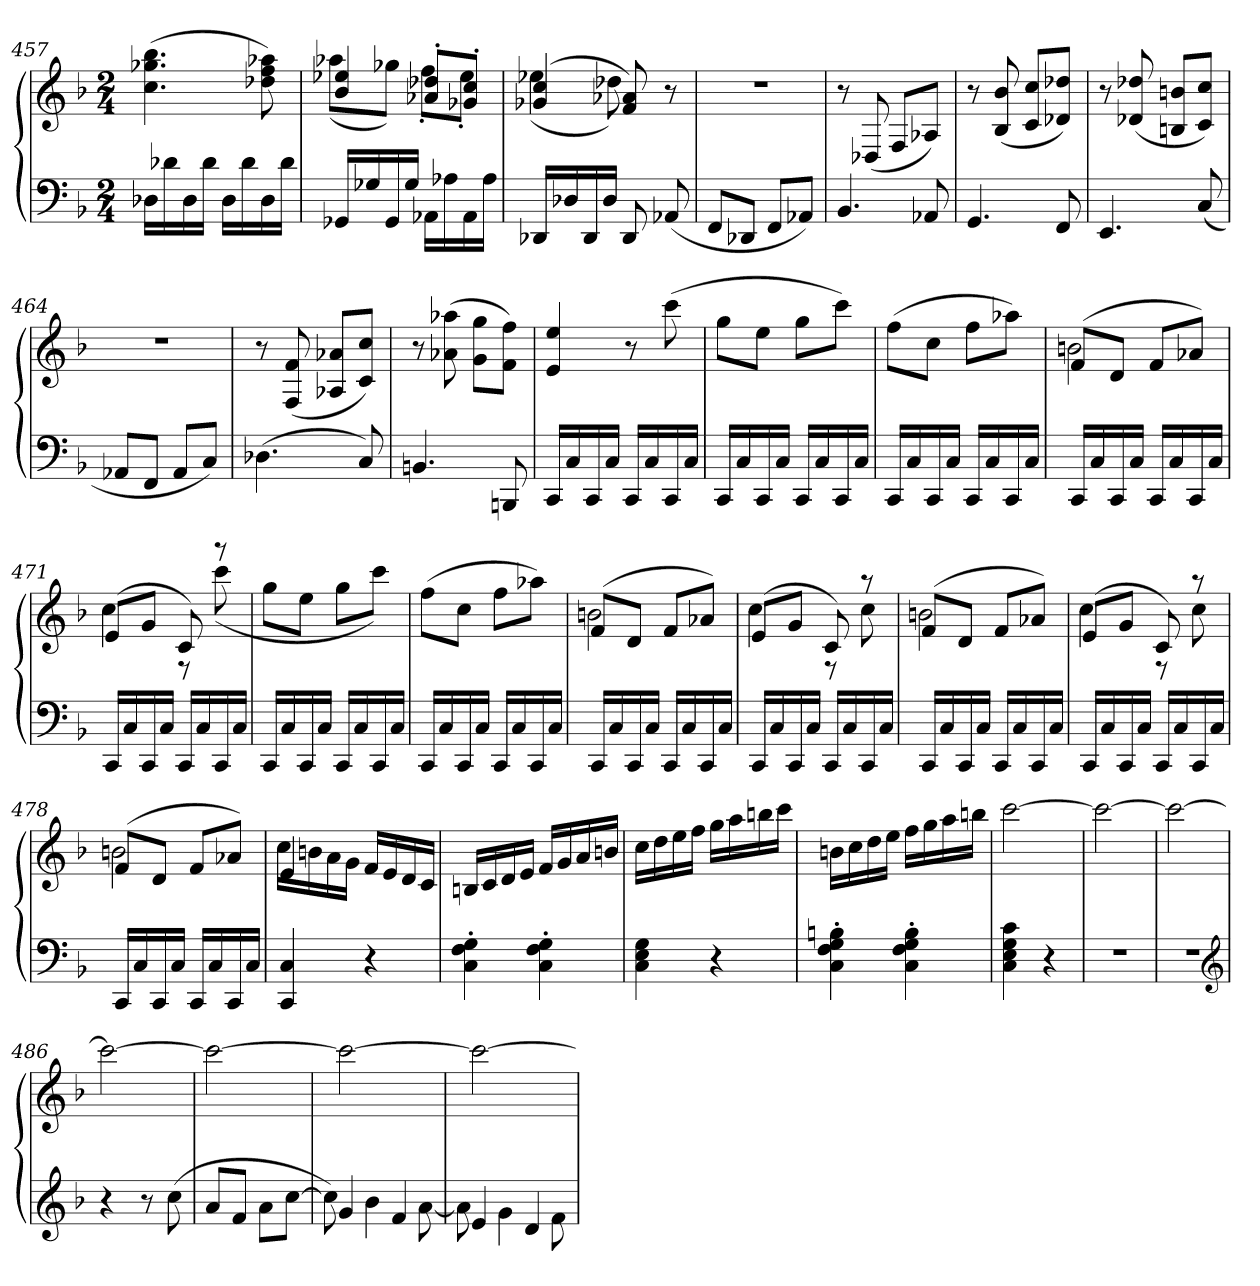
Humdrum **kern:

**kern	**kern
*part1	*part1
*staff2	*staff1
*clefF4	*clefG2
*k[b-]	*k[b-]
*F:	*F:
*M2/4	*M2/4
=457	=457
16D-XLL	(4.cc 4.gg-X 4.bb-
16d-X	.
16D-	.
16d-JJ	.
16D-LL	.
16d-	.
16D-	8dd-X 8ff 8aa-X)
16d-JJ	.
=458	=458
*	*^
16GG-XLL	4b- 4ee-X	(8aa-XL
16G-X	.	.
16GG-	.	8gg-XJ)
16G-JJ	.	.
16AA-XLL	8a-X' 8dd-X'L	8ff'L
16A-X	.	.
16AA-	8g-X' 8cc'J	8ee-'J
16A-JJ	.	.
=459	=459	=459
16DD-XLL	(4g-X 4cc	(4ee-X
16D-X	.	.
16DD-	.	.
16D-JJ	.	.
8DD-	8f 8a-X)	8dd-X)
(8AA-X	8r	8ryy
*	*v	*v
=460	=460
8FFL	2r
8DD-XJ	.
8FFL	.
8AA-XJ)	.
=461	=461
4.BB-	8r
.	(8D-X
.	8FL
8AA-X	8A-XJ)
=462	=462
4.GG	8r
.	(8B- 8b-
.	8c 8ccL
8FF	8d-X 8dd-XJ)
=463	=463
4.EE	8r
.	(8d-X 8dd-X
.	8Bn 8bnL
(8C	8c 8ccJ)
=464	=464
8AA-XL	2r
8FFJ	.
8AA-L	.
8CJ)	.
=465	=465
(4.D-X	8r
.	(8F 8f
.	8A-X 8a-XL
8C)	8c 8ccJ)
=466	=466
4.BBn	8r
.	(8a-X 8aa-X
.	8g 8ggL
8BBBn	8f 8ffJ)
=467	=467
16CCLL	4e 4ee
16C	.
16CC	.
16CJJ	.
16CCLL	8r
16C	.
16CC	(8ccc
16CJJ	.
=468	=468
16CCLL	8ggL
16C	.
16CC	8eeJ
16CJJ	.
16CCLL	8ggL
16C	.
16CC	8cccJ)
16CJJ	.
=469	=469
16CCLL	(8ffL
16C	.
16CC	8ccJ
16CJJ	.
16CCLL	8ffL
16C	.
16CC	8aa-XJ)
16CJJ	.
=470	=470
*	*^
16CCLL	(8fL	2bn
16C	.	.
16CC	8dJ	.
16CJJ	.	.
16CCLL	8fL	.
16C	.	.
16CC	8a-XJ)	.
16CJJ	.	.
=471	=471	=471
16CCLL	(8eL	4cc
16C	.	.
16CC	8gJ	.
16CJJ	.	.
16CCLL	8c)	8r
16C	.	.
16CC	8r	(8ccc
16CJJ	.	.
*	*v	*v
=472	=472
16CCLL	8ggL
16C	.
16CC	8eeJ
16CJJ	.
16CCLL	8ggL
16C	.
16CC	8cccJ)
16CJJ	.
=473	=473
16CCLL	(8ffL
16C	.
16CC	8ccJ
16CJJ	.
16CCLL	8ffL
16C	.
16CC	8aa-XJ)
16CJJ	.
=474	=474
*	*^
16CCLL	(8fL	2bn
16C	.	.
16CC	8dJ	.
16CJJ	.	.
16CCLL	8fL	.
16C	.	.
16CC	8a-XJ)	.
16CJJ	.	.
=475	=475	=475
16CCLL	(8eL	4cc
16C	.	.
16CC	8gJ	.
16CJJ	.	.
16CCLL	8c)	8r
16C	.	.
16CC	8r	8cc
16CJJ	.	.
=476	=476	=476
16CCLL	(8fL	2bn
16C	.	.
16CC	8dJ	.
16CJJ	.	.
16CCLL	8fL	.
16C	.	.
16CC	8a-XJ)	.
16CJJ	.	.
=477	=477	=477
16CCLL	(8eL	4cc
16C	.	.
16CC	8gJ	.
16CJJ	.	.
16CCLL	8c)	8r
16C	.	.
16CC	8r	8cc
16CJJ	.	.
=478	=478	=478
16CCLL	(8fL	2bn
16C	.	.
16CC	8dJ	.
16CJJ	.	.
16CCLL	8fL	.
16C	.	.
16CC	8a-XJ)	.
16CJJ	.	.
=479	=479	=479
4CC 4C	4e	16ccLL
.	.	16bn
.	.	16a
.	.	16gJJ
4r	16fLL	4ryy
.	16e	.
.	16d	.
.	16cJJ	.
*	*v	*v
=480	=480
4C' 4F' 4G'	16BnLL
.	16c
.	16d
.	16eJJ
4C' 4F' 4G'	16fLL
.	16g
.	16a
.	16bnJJ
=481	=481
4C 4E 4G	16ccLL
.	16dd
.	16ee
.	16ffJJ
4r	16ggLL
.	16aa
.	16bbn
.	16cccJJ
=482	=482
4C' 4F' 4G' 4Bn'	16bnLL
.	16cc
.	16dd
.	16eeJJ
4C' 4F' 4G' 4B'	16ffLL
.	16gg
.	16aa
.	16bbnJJ
=483	=483
4C 4E 4G 4c	[2ccc
4r	.
=484	=484
2r	2ccc_
=485	=485
2r	2ccc_
*clefG2	*
=486	=486
4r	2ccc_
8r	.
(8cc	.
=487	=487
8aL	2ccc_
8fJ	.
8aL	.
[8ccJ	.
=488	=488
*^	*
4g	8cc])	2ccc_
.	4b-	.
4f	.	.
.	[8a	.
=489	=489	=489
4e	8a]	2ccc_
.	4g	.
4d	.	.
.	8f	.
*v	*v	*
=	=
*-	*-
